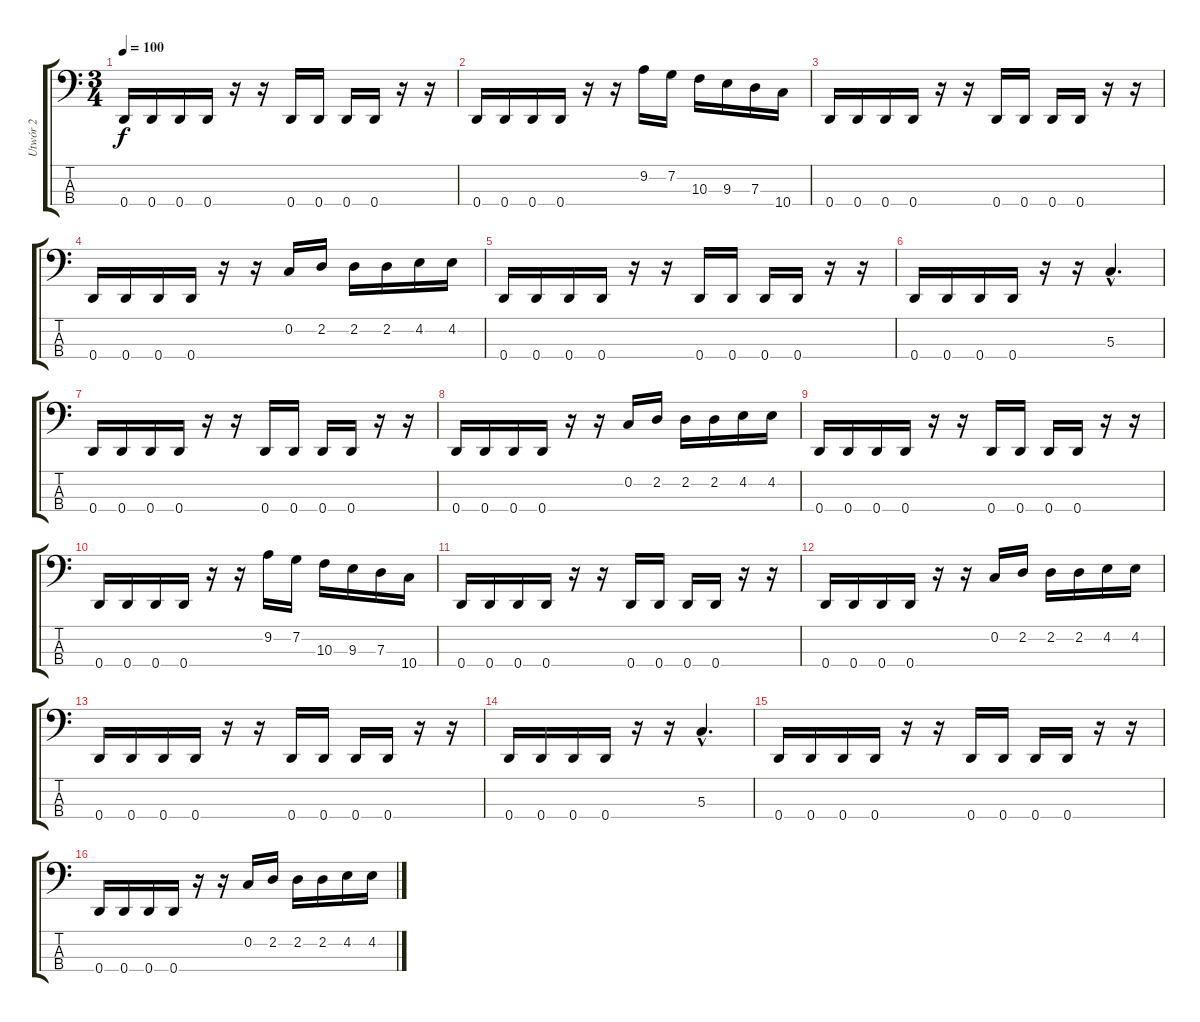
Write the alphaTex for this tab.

\track ("Utwór 2" "Utwór 2") {instrument electricbassfinger}
\staff {score tabs}
\tuning (F2 C2 G1 D1) {hide}
\ts (3 4)
\tempo 100
\clef f4
\ks c
0.4.16{dy f} 0.4.16 0.4.16 0.4.16 r.16 r.16 0.4.16 0.4.16 0.4.16 0.4.16 r.16 r.16 |
0.4.16 0.4.16 0.4.16 0.4.16 r.16 r.16 9.2.16 7.2.16 10.3.16 9.3.16 7.3.16 10.4.16 |
0.4.16 0.4.16 0.4.16 0.4.16 r.16 r.16 0.4.16 0.4.16 0.4.16 0.4.16 r.16 r.16 |
0.4.16 0.4.16 0.4.16 0.4.16 r.16 r.16 0.2.16 2.2.16 2.2.16 2.2.16 4.2.16 4.2.16 |
0.4.16 0.4.16 0.4.16 0.4.16 r.16 r.16 0.4.16 0.4.16 0.4.16 0.4.16 r.16 r.16 |
0.4.16 0.4.16 0.4.16 0.4.16 r.16 r.16 5.3{hac}.4{d} |
0.4.16 0.4.16 0.4.16 0.4.16 r.16 r.16 0.4.16 0.4.16 0.4.16 0.4.16 r.16 r.16 |
0.4.16 0.4.16 0.4.16 0.4.16 r.16 r.16 0.2.16 2.2.16 2.2.16 2.2.16 4.2.16 4.2.16 |
0.4.16 0.4.16 0.4.16 0.4.16 r.16 r.16 0.4.16 0.4.16 0.4.16 0.4.16 r.16 r.16 |
0.4.16 0.4.16 0.4.16 0.4.16 r.16 r.16 9.2.16 7.2.16 10.3.16 9.3.16 7.3.16 10.4.16 |
0.4.16 0.4.16 0.4.16 0.4.16 r.16 r.16 0.4.16 0.4.16 0.4.16 0.4.16 r.16 r.16 |
0.4.16 0.4.16 0.4.16 0.4.16 r.16 r.16 0.2.16 2.2.16 2.2.16 2.2.16 4.2.16 4.2.16 |
0.4.16 0.4.16 0.4.16 0.4.16 r.16 r.16 0.4.16 0.4.16 0.4.16 0.4.16 r.16 r.16 |
0.4.16 0.4.16 0.4.16 0.4.16 r.16 r.16 5.3{hac}.4{d} |
0.4.16 0.4.16 0.4.16 0.4.16 r.16 r.16 0.4.16 0.4.16 0.4.16 0.4.16 r.16 r.16 |
0.4.16 0.4.16 0.4.16 0.4.16 r.16 r.16 0.2.16 2.2.16 2.2.16 2.2.16 4.2.16 4.2.16
